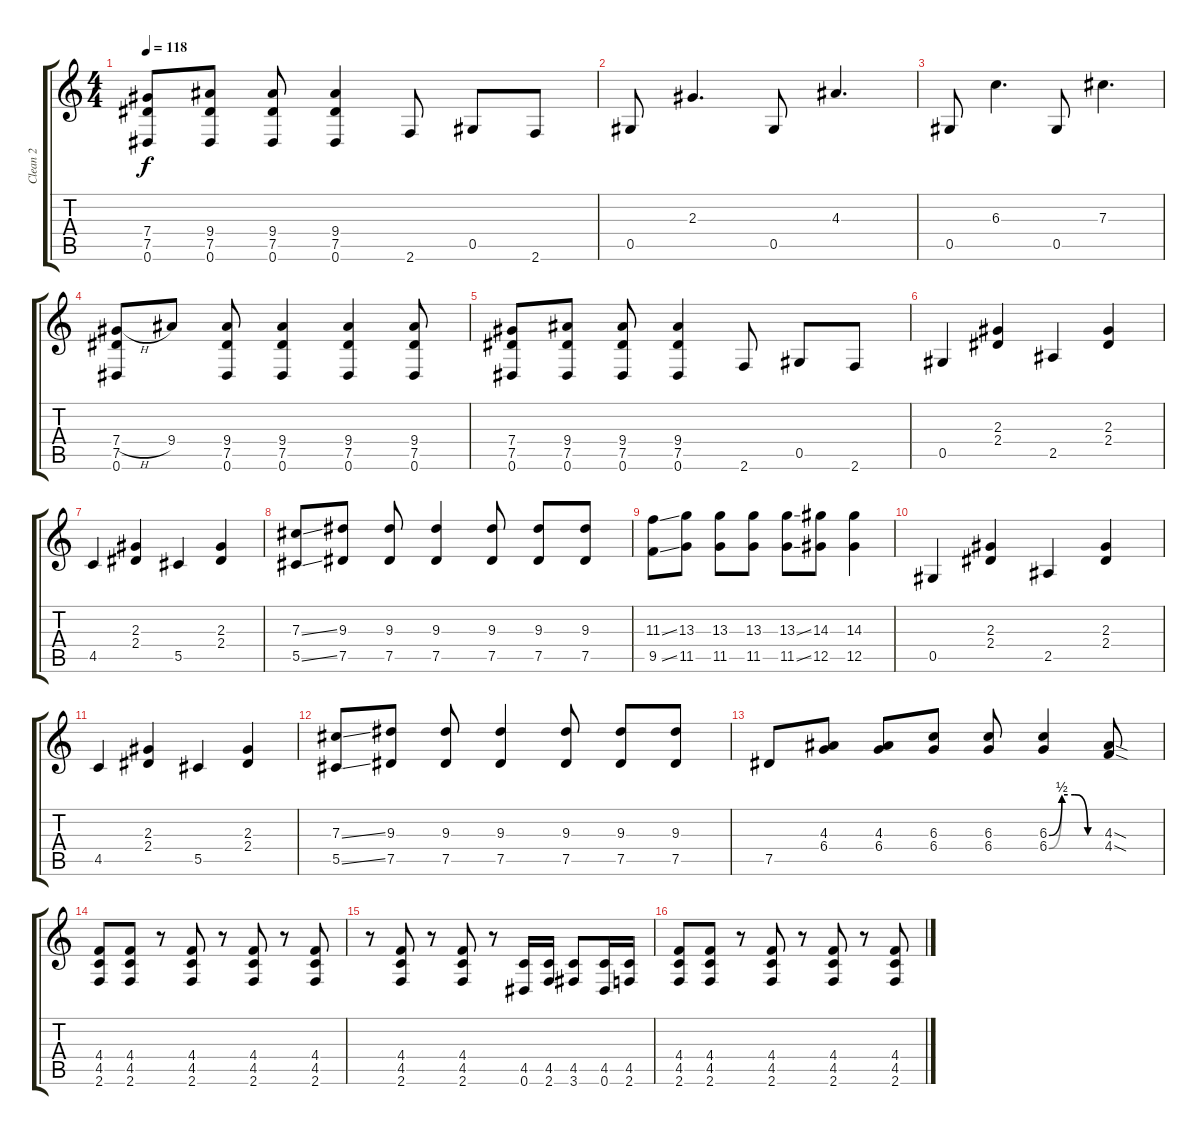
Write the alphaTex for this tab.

\track ("Clean 2" "Clean 2") {instrument acousticguitarsteel}
\staff {score tabs}
\tuning (Eb4 Bb3 Gb3 Db3 Ab2 Eb2) {hide}
\ts (4 4)
\tempo 118
\clef g2
\ks c
(7.4 7.5 0.6).8{dy f} (9.4 7.5 0.6).8 (9.4 7.5 0.6).8 (9.4 7.5 0.6).4 2.6.8 0.5.8 2.6.8 |
0.5.8 2.3.4{d} 0.5.8 4.3.4{d} |
0.5.8 6.3.4{d} 0.5.8 7.3.4{d} |
(7.4{h} 7.5 0.6).8 9.4.8 (9.4 7.5 0.6).8 (9.4 7.5 0.6).4 (9.4 7.5 0.6).4 (9.4 7.5 0.6).8 |
(7.4 7.5 0.6).8 (9.4 7.5 0.6).8 (9.4 7.5 0.6).8 (9.4 7.5 0.6).4 2.6.8 0.5.8 2.6.8 |
0.5.4{balance 13} (2.3 2.4).4 2.5.4 (2.3 2.4).4 |
4.5.4 (2.3 2.4).4 5.5.4 (2.3 2.4).4 |
(7.3{ss} 5.5{ss}).8 (9.3 7.5).8 (9.3 7.5).8 (9.3 7.5).4 (9.3 7.5).8 (9.3 7.5).8 (9.3 7.5).8 |
(11.3{ss} 9.5{ss}).8 (13.3 11.5).8 (13.3 11.5).8 (13.3 11.5).8 (13.3{ss} 11.5{ss}).8 (14.3 12.5).8 (14.3 12.5).4 |
0.5.4 (2.3 2.4).4 2.5.4 (2.3 2.4).4 |
4.5.4 (2.3 2.4).4 5.5.4 (2.3 2.4).4 |
(7.3{ss} 5.5{ss}).8 (9.3 7.5).8 (9.3 7.5).8 (9.3 7.5).4 (9.3 7.5).8 (9.3 7.5).8 (9.3 7.5).8 |
7.5.8 (4.3 6.4).8 (4.3 6.4).8 (6.3 6.4).8 (6.3 6.4).8 (6.3{be (custom 0 0 15 2 30 2 45 0 60 0)} 6.4{be (custom 0 0 15 2 30 2 45 0 60 0)}).4 (4.3{sod} 4.4{sod}).8 |
(4.4 4.5 2.6).8 (4.4 4.5 2.6).8 r.8 (4.4 4.5 2.6).8 r.8 (4.4 4.5 2.6).8 r.8 (4.4 4.5 2.6).8 |
r.8 (4.4 4.5 2.6).8 r.8 (4.4 4.5 2.6).8 r.8 (4.5 0.6).16 (4.5 2.6).16 (4.5 3.6).8 (4.5 0.6).16 (4.5 2.6).16 |
(4.4 4.5 2.6).8 (4.4 4.5 2.6).8 r.8 (4.4 4.5 2.6).8 r.8 (4.4 4.5 2.6).8 r.8 (4.4 4.5 2.6).8
